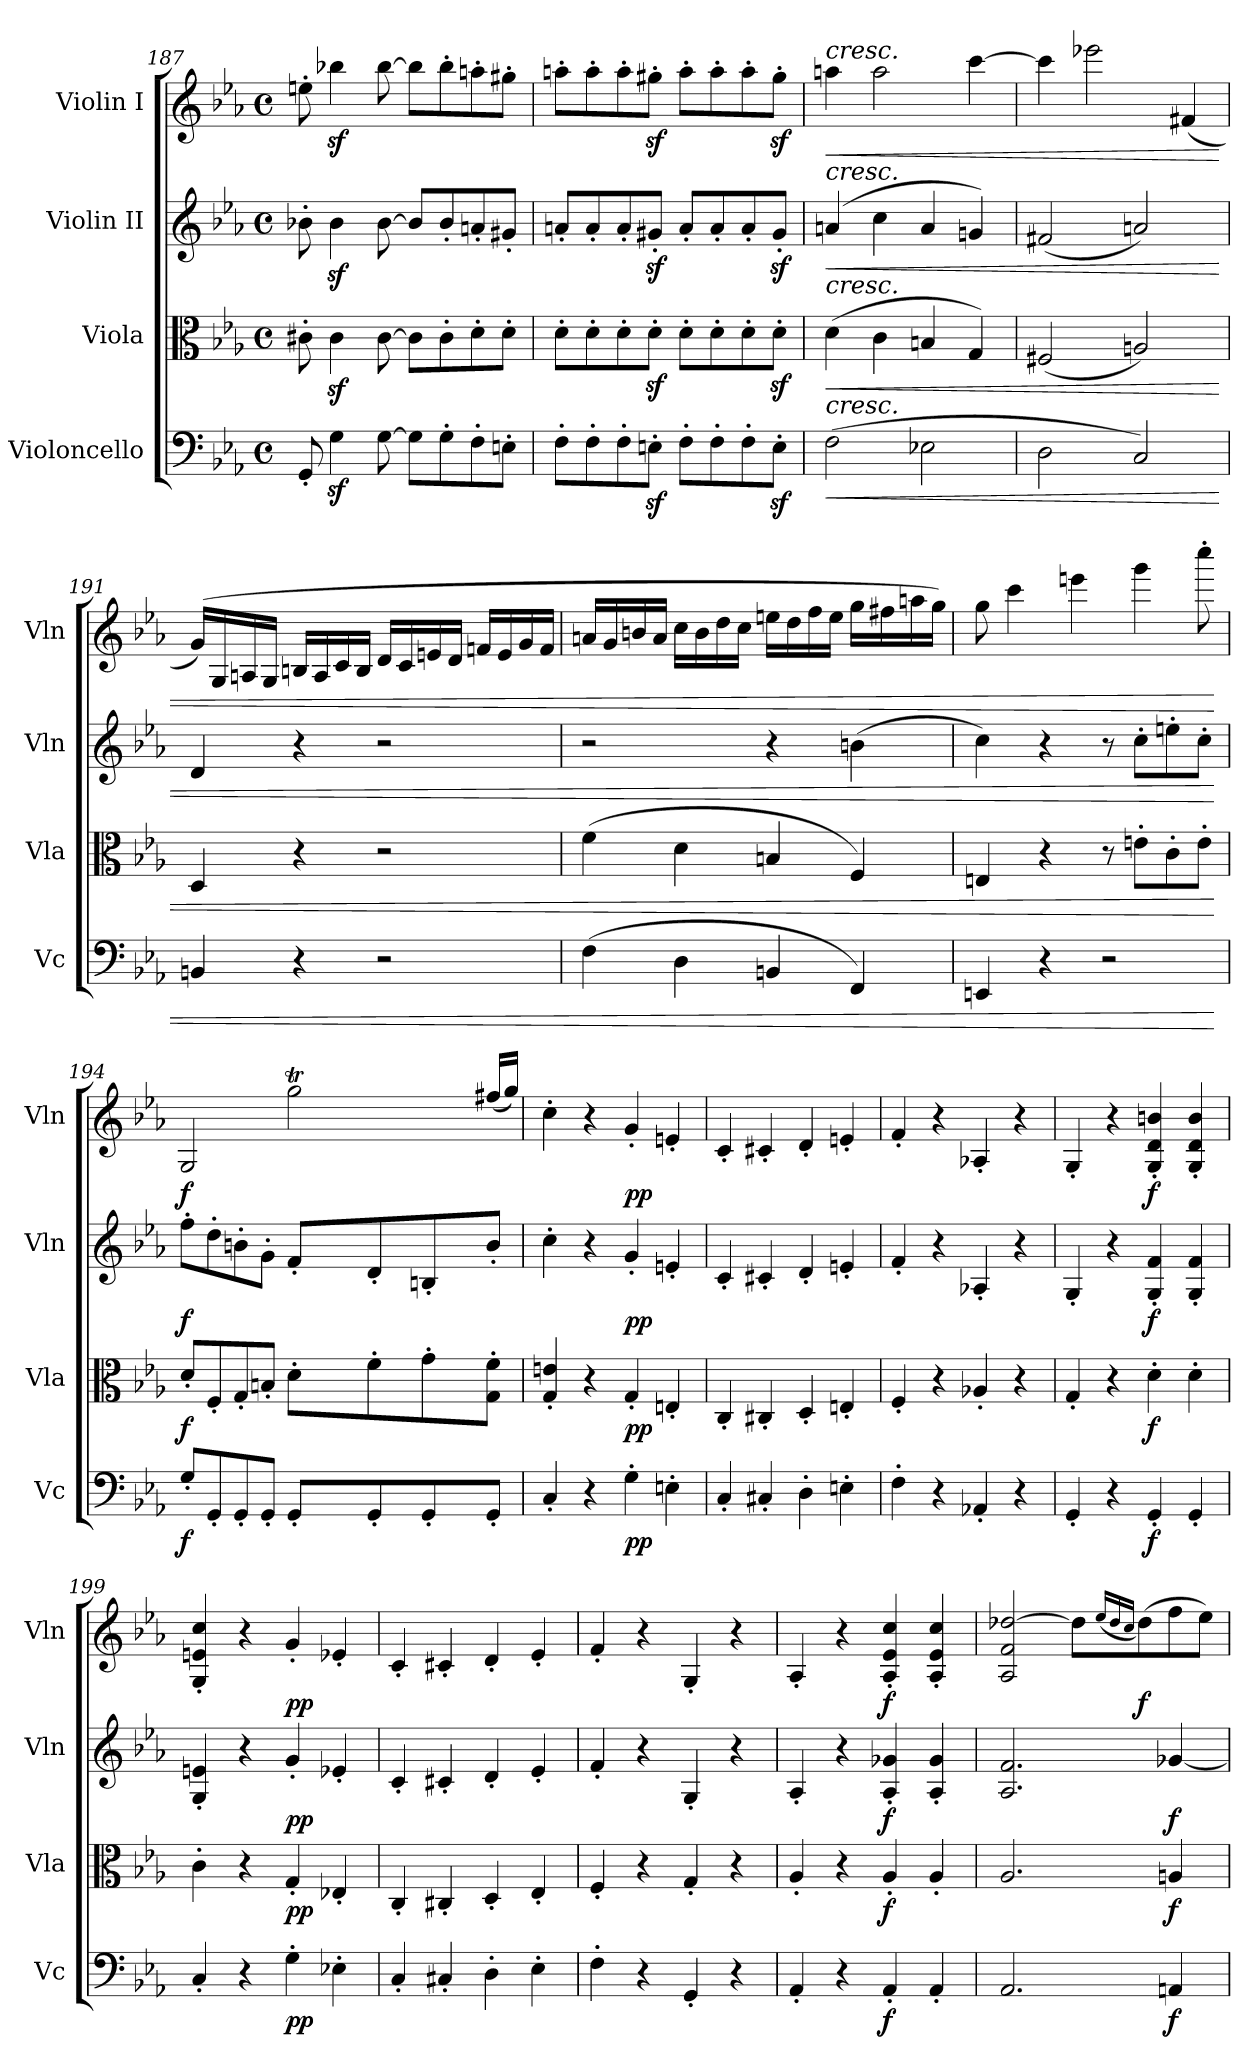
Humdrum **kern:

**kern	**dynam	**kern	**dynam	**kern	**dynam	**kern	**dynam
*part4	*part4	*part3	*part3	*part2	*part2	*part1	*part1
*staff4	*staff4	*staff3	*staff3	*staff2	*staff2	*staff1	*staff1
*I"Violoncello	*	*I"Viola	*	*I"Violin II	*	*I"Violin I	*
*I'Vc	*	*I'Vla	*	*I'Vln	*	*I'Vln	*
*clefF4	*	*clefC3	*	*clefG2	*	*clefG2	*
*k[b-e-a-]	*	*k[b-e-a-]	*	*k[b-e-a-]	*	*k[b-e-a-]	*
*M4/4	*	*M4/4	*	*M4/4	*	*M4/4	*
*met(c)	*	*met(c)	*	*met(c)	*	*met(c)	*
=187	=187	=187	=187	=187	=187	=187	=187
8GG'/	.	8c#X'\	.	8b-X'\	.	8een'\	.
4Gz<\	.	4c#z<\	.	4b-z<\	.	4bb-Xz<\	.
[8G\	.	[8c#\	.	[8b-\	.	[8bb-\	.
8G\L]	.	8c#\L]	.	8b-/L]	.	8bb-\L]	.
8G'\	.	8c#'\	.	8b-'/	.	8bb-'\	.
8F'\	.	8d'\	.	8an'/	.	8aan'\	.
8En'\J	.	8d'\J	.	8g#X'/J	.	8gg#X'\J	.
=188	=188	=188	=188	=188	=188	=188	=188
8F'\L	.	8d'\L	.	8an'/L	.	8aan'\L	.
8F'\	.	8d'\	.	8a'/	.	8aa'\	.
8F'\	.	8d'\	.	8a'/	.	8aa'\	.
8Enz<'\J	.	8dz<'\J	.	8g#Xz<'/J	.	8gg#Xz<'\J	.
8F'\L	.	8d'\L	.	8a'/L	.	8aa'\L	.
8F'\	.	8d'\	.	8a'/	.	8aa'\	.
8F'\	.	8d'\	.	8a'/	.	8aa'\	.
8Ez<'\J	.	8dz<'\J	.	8g#z<'/J	.	8gg#z<'\J	.
=189	=189	=189	=189	=189	=189	=189	=189
!	!	!	!	!	!	!LO:TX:a:i:t=cresc.	!
!	!	!	!	!LO:TX:a:i:t=cresc.	!	!	!
!	!	!LO:TX:a:i:t=cresc.	!	!	!	!	!
!LO:TX:a:i:t=cresc.	!	!	!	!	!	!	!
!	!LO:HP:b	!	!LO:HP:b	!	!LO:HP:b	!	!LO:HP:b
(2F\	<	(4d\	<	(4an/	<	4aan\	<
.	.	4c\	.	4cc\	.	2aa\	.
2E-X\	.	4Bn/	.	4a/	.	.	.
.	.	4G/)	.	4gn/)	.	[4ccc\	.
!!LO:LB:g=z
=190	=190	=190	=190	=190	=190	=190	=190
2D\	.	(2F#X/	.	(2f#X/	.	4ccc\]	.
.	.	.	.	.	.	2eee-X\	.
2C/)	.	2An/)	.	2an/)	.	.	.
.	.	.	.	.	.	(4f#X/	.
=191	=191	=191	=191	=191	=191	=191	=191
4BBn/	.	4D/	.	4d/	.	(16g/LL)	.
.	.	.	.	.	.	16G/	.
.	.	.	.	.	.	16An/	.
.	.	.	.	.	.	16G/JJ	.
4r	.	4r	.	4r	.	16Bn/LL	.
.	.	.	.	.	.	16A/	.
.	.	.	.	.	.	16c/	.
.	.	.	.	.	.	16B/JJ	.
2r	.	2r	.	2r	.	16d/LL	.
.	.	.	.	.	.	16c/	.
.	.	.	.	.	.	16en/	.
.	.	.	.	.	.	16d/JJ	.
.	.	.	.	.	.	16fn/LL	.
.	.	.	.	.	.	16e/	.
.	.	.	.	.	.	16g/	.
.	.	.	.	.	.	16f/JJ	.
=192	=192	=192	=192	=192	=192	=192	=192
(4F\	.	(4f\	.	2r	.	16an/LL	.
.	.	.	.	.	.	16g/	.
.	.	.	.	.	.	16bn/	.
.	.	.	.	.	.	16a/JJ	.
4D\	.	4d\	.	.	.	16cc\LL	.
.	.	.	.	.	.	16b\	.
.	.	.	.	.	.	16dd\	.
.	.	.	.	.	.	16cc\JJ	.
4BBn/	.	4Bn/	.	4r	.	16een\LL	.
.	.	.	.	.	.	16dd\	.
.	.	.	.	.	.	16ff\	.
.	.	.	.	.	.	16ee\JJ	.
4FF/)	.	4F/)	.	(4bn\	.	16gg\LL	.
.	.	.	.	.	.	16ff#X\	.
.	.	.	.	.	.	16aan\	.
.	.	.	.	.	.	16gg\JJ)	.
!!LO:LB:g=z
=193	=193	=193	=193	=193	=193	=193	=193
4EEn/	.	4En/	.	4cc\)	.	8gg\	.
.	.	.	.	.	.	4ccc\	.
4r	.	4r	.	4r	.	.	.
.	.	.	.	.	.	4eeen\	.
2r	.	8r	.	8r	.	.	.
.	.	8en'\L	.	8cc'\L	.	4ggg\	.
.	.	8c'\	.	8een'\	.	.	.
.	.	8e'\J	.	8cc'\J	.	8cccc'\	.
.	[	.	[	.	[	.	[
=194	=194	=194	=194	=194	=194	=194	=194
*	*	*	*	*	*	*^	*
!	!LO:DY:b	!	!LO:DY:b	!	!LO:DY:b	!	!	!LO:DY:b
8G'/L	f	8d'/L	f	8ff'\L	f	2G/	2ryy	f
8GG'/	.	8F'/	.	8dd'\	.	.	.	.
8GG'/	.	8G'/	.	8bn'\	.	.	.	.
8GG'/J	.	8Bn'/J	.	8g'\J	.	.	.	.
*	*	*	*	*	*	*	*Xtuplet	*
8GG'/L	.	8d'\L	.	8f'/L	.	2ggt\	24ggyy	.
.	.	.	.	.	.	.	24aanyy	.
.	.	.	.	.	.	.	24ggyy	.
8GG'/	.	8f'\	.	8d'/	.	.	24aayy	.
.	.	.	.	.	.	.	24ggyy	.
.	.	.	.	.	.	.	24aayy	.
8GG'/	.	8g'\	.	8Bn'/	.	.	24ggyy	.
.	.	.	.	.	.	.	24aayy	.
.	.	.	.	.	.	.	24ggyy	.
8GG'/J	.	8G\' 8f\'J	.	8b'/J	.	.	(16ff#X/LL	.
.	.	.	.	.	.	.	16gg/JJ)	.
*	*	*	*	*	*	*v	*v	*
=195	=195	=195	=195	=195	=195	=195	=195
4C'/	.	4G/' 4en/'	.	4cc'\	.	4cc'\	.
4r	.	4r	.	4r	.	4r	.
!	!LO:DY:b	!	!LO:DY:b	!	!LO:DY:b	!	!LO:DY:b
4G'\	pp	4G'/	pp	4g'/	pp	4g'/	pp
4En'\	.	4En'/	.	4en'/	.	4en'/	.
=196	=196	=196	=196	=196	=196	=196	=196
4C'/	.	4C'/	.	4c'/	.	4c'/	.
4C#X'/	.	4C#X'/	.	4c#X'/	.	4c#X'/	.
4D'\	.	4D'/	.	4d'/	.	4d'/	.
4En'\	.	4En'/	.	4en'/	.	4en'/	.
=197	=197	=197	=197	=197	=197	=197	=197
4F'\	.	4F'/	.	4f'/	.	4f'/	.
4r	.	4r	.	4r	.	4r	.
4AA-X'/	.	4A-X'/	.	4A-X'/	.	4A-X'/	.
4r	.	4r	.	4r	.	4r	.
=198	=198	=198	=198	=198	=198	=198	=198
4GG'/	.	4G'/	.	4G'/	.	4G'/	.
4r	.	4r	.	4r	.	4r	.
!	!LO:DY:b	!	!LO:DY:b	!	!LO:DY:b	!	!LO:DY:b
4GG'/	f	4d'\	f	4G/' 4f/'	f	4G/' 4d/' 4bn/'	f
4GG'/	.	4d'\	.	4G/' 4f/'	.	4G/' 4d/' 4b/'	.
!!LO:PB:g=z
=199	=199	=199	=199	=199	=199	=199	=199
4C'/	.	4c'\	.	4G/' 4en/'	.	4G/' 4en/' 4cc/'	.
4r	.	4r	.	4r	.	4r	.
!	!LO:DY:b	!	!LO:DY:b	!	!LO:DY:b	!	!LO:DY:b
4G'\	pp	4G'/	pp	4g'/	pp	4g'/	pp
4E-X'\	.	4E-X'/	.	4e-X'/	.	4e-X'/	.
=200	=200	=200	=200	=200	=200	=200	=200
4C'/	.	4C'/	.	4c'/	.	4c'/	.
4C#X'/	.	4C#X'/	.	4c#X'/	.	4c#X'/	.
4D'\	.	4D'/	.	4d'/	.	4d'/	.
4E-'\	.	4E-'/	.	4e-'/	.	4e-'/	.
=201	=201	=201	=201	=201	=201	=201	=201
4F'\	.	4F'/	.	4f'/	.	4f'/	.
4r	.	4r	.	4r	.	4r	.
4GG'/	.	4G'/	.	4G'/	.	4G'/	.
4r	.	4r	.	4r	.	4r	.
=202	=202	=202	=202	=202	=202	=202	=202
4AA-'/	.	4A-'/	.	4A-'/	.	4A-'/	.
4r	.	4r	.	4r	.	4r	.
!	!LO:DY:b	!	!LO:DY:b	!	!LO:DY:b	!	!LO:DY:b
4AA-'/	f	4A-'/	f	4A-/' 4g-X/'	f	4A-/' 4e-/' 4cc/'	f
4AA-'/	.	4A-'/	.	4A-/' 4g-/'	.	4A-/' 4e-/' 4cc/'	.
=203	=203	=203	=203	=203	=203	=203	=203
2.AA-/	.	2.A-/	.	2.A-/ 2.f/	.	2A-/ 2f/ [2dd-X/	.
.	.	.	.	.	.	8dd-\L]	.
.	.	.	.	.	.	(16qee-/LL	.
.	.	.	.	.	.	16qdd-/	.
.	.	.	.	.	.	16qcc/JJ	.
!	!	!	!	!	!	!	!LO:DY:b
.	.	.	.	.	.	(8dd-\)	f
!	!LO:DY:b	!	!LO:DY:b	!	!LO:DY:b	!	!
4AAn/	f	4An/	f	[4g-X/	f	8ff\	.
.	.	.	.	.	.	8ee-\J)	.
=	=	=	=	=	=	=	=
*-	*-	*-	*-	*-	*-	*-	*-
